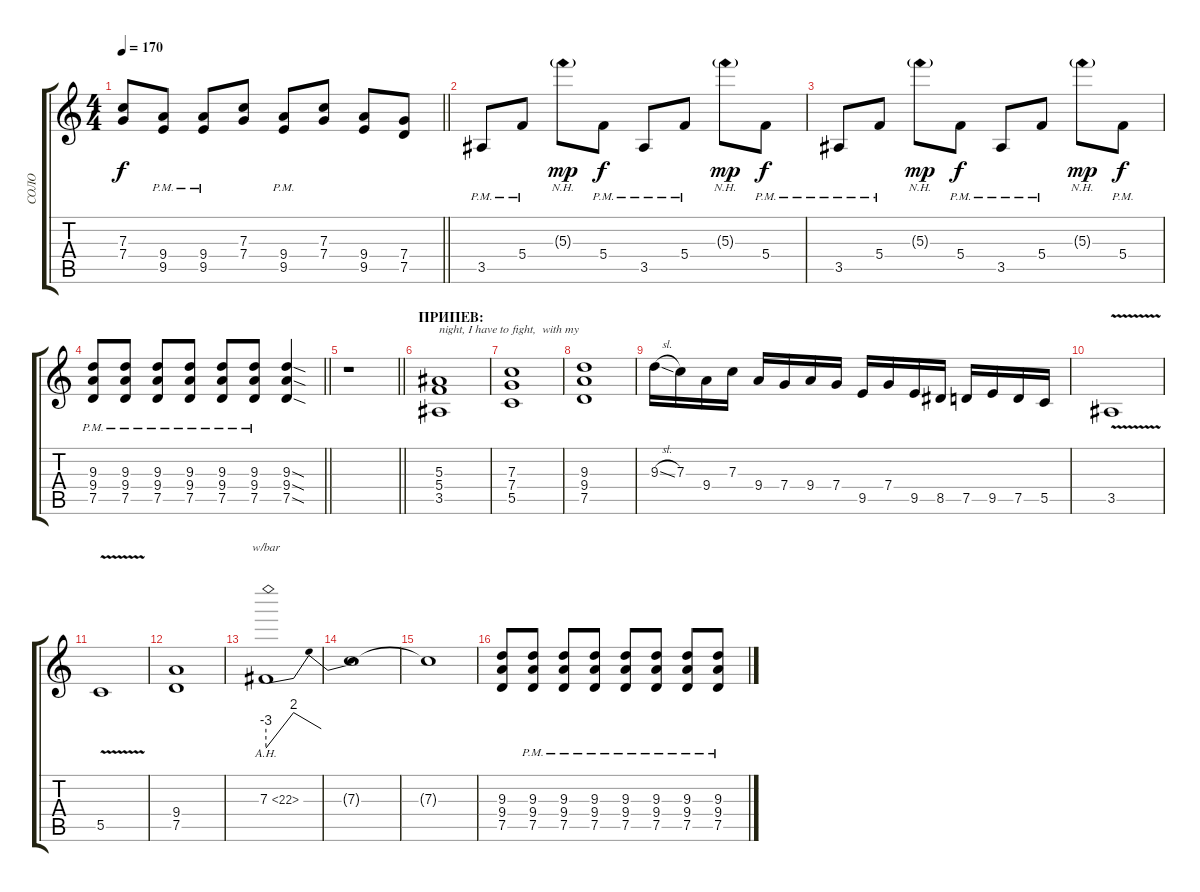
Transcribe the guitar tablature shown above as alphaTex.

\track ("СОЛО" "СОЛО") {instrument distortionguitar}
\staff {score tabs}
\tuning (D4 A3 F3 C3 G2 D2) {hide}
\ts (4 4)
\tempo 170
\clef g2
\barLineRight lightlight
\ks c
(7.3 7.4).8{dy f} (9.4{pm} 9.5{pm}).8 (9.4{pm} 9.5{pm}).8 (7.3 7.4).8 (9.4{pm} 9.5{pm}).8 (7.3 7.4).8 (9.4 9.5).8 (7.4 7.5).8 |
3.5{pm}.8 5.4{pm}.8 5.3{nh g}.8{dy mp} 5.4{pm}.8{dy f} 3.5{pm}.8 5.4{pm}.8 5.3{nh g}.8{dy mp} 5.4{pm}.8{dy f} |
3.5{pm}.8 5.4{pm}.8 5.3{nh g}.8{dy mp} 5.4{pm}.8{dy f} 3.5{pm}.8 5.4{pm}.8 5.3{nh g}.8{dy mp} 5.4{pm}.8{dy f} |
\barLineRight lightlight
(9.3{pm} 9.4{pm} 7.5{pm}).8 (9.3{pm} 9.4{pm} 7.5{pm}).8 (9.3{pm} 9.4{pm} 7.5{pm}).8 (9.3{pm} 9.4{pm} 7.5{pm}).8 (9.3{pm} 9.4{pm} 7.5{pm}).8 (9.3{pm} 9.4{pm} 7.5{pm}).8 (9.3{sod} 9.4{sod} 7.5{sod}).4 |
\barLineRight lightlight
r.1 |
\section ("" "ПРИПЕВ:")
(5.3 5.4 3.5).1{txt "night, I have to"} |
(7.3 7.4 5.5).1{txt "fight,  with my"} |
(9.3 9.4 7.5).1 |
9.3{sl}.16 7.3.16 9.4.16 7.3.16 9.4.16 7.4.16 9.4.16 7.4.16 9.5.16 7.4.16 9.5.16 8.5.16 7.5.16 9.5.16 7.5.16 5.5.16 |
3.5{v}.1 |
5.5{v}.1 |
(9.4 7.5).1 |
7.3{ah 15}.1{tbe (dip default 0 -12 45 8 60 0)} |
7.3{t}.1 |
7.3{t}.1 |
(9.3 9.4 7.5).8 (9.3{pm} 9.4{pm} 7.5{pm}).8 (9.3{pm} 9.4{pm} 7.5{pm}).8 (9.3{pm} 9.4{pm} 7.5{pm}).8 (9.3{pm} 9.4{pm} 7.5{pm}).8 (9.3{pm} 9.4{pm} 7.5{pm}).8 (9.3{pm} 9.4{pm} 7.5{pm}).8 (9.3{pm} 9.4{pm} 7.5{pm}).8
